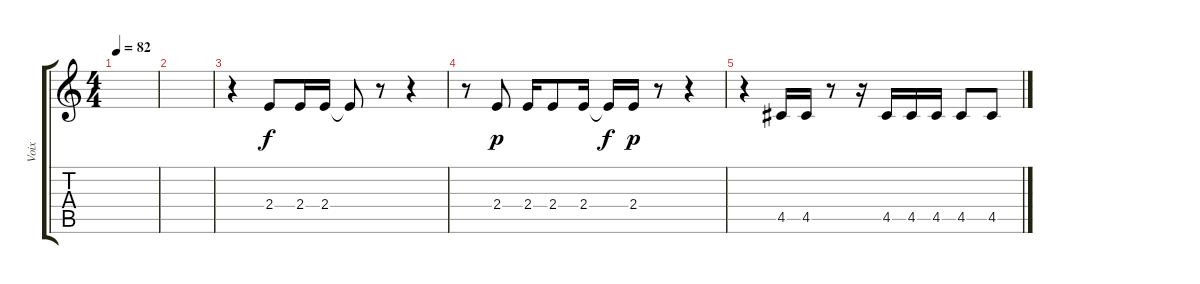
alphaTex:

\track ("Voix" "Voix") {instrument accordion}
\staff {score tabs}
\tuning (E5 B4 G4 D4 A3 E3) {hide}
\ts (4 4)
\tempo 82
\clef g2
\ks c
|
|
r.4 2.4.8 2.4.16 2.4.16 2.4{t}.8{dy f} r.8 r.4 |
r.8 2.4.8{dy p} 2.4.16 2.4.8 2.4.16 2.4{t}.16{dy f} 2.4.16{dy p} r.8 r.4 |
r.4 4.5.16 4.5.16 r.8 r.16 4.5.16 4.5.16 4.5.16 4.5.8 4.5.8
